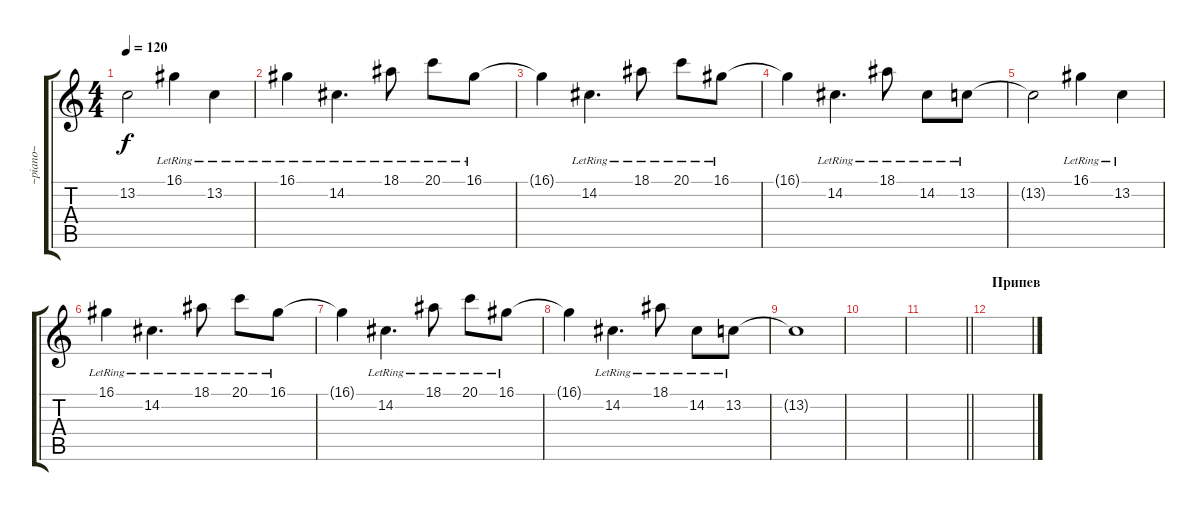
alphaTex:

\track ("~piano~" "~piano~") {instrument acousticgrandpiano}
\staff {score tabs}
\tuning (E4 B3 G3 D3 A2 E2) {hide}
\ts (4 4)
\tempo 120
\clef g2
\ks c
13.2{t}.2{dy f} 16.1{lr}.4 13.2{lr}.4 |
16.1{lr}.4 14.2{lr}.4{d} 18.1{lr}.8 20.1{lr}.8 16.1{lr}.8 |
16.1{t}.4 14.2{lr}.4{d} 18.1{lr}.8 20.1{lr}.8 16.1{lr}.8 |
16.1{t}.4 14.2{lr}.4{d} 18.1{lr}.8 14.2{lr}.8 13.2{lr}.8 |
13.2{t}.2 16.1{lr}.4 13.2{lr}.4 |
16.1{lr}.4 14.2{lr}.4{d} 18.1{lr}.8 20.1{lr}.8 16.1{lr}.8 |
16.1{t}.4 14.2{lr}.4{d} 18.1{lr}.8 20.1{lr}.8 16.1{lr}.8 |
16.1{t}.4 14.2{lr}.4{d} 18.1{lr}.8 14.2{lr}.8 13.2{lr}.8 |
13.2{t}.1 |
|
\barLineRight lightlight
|
\section ("" "Припев")
